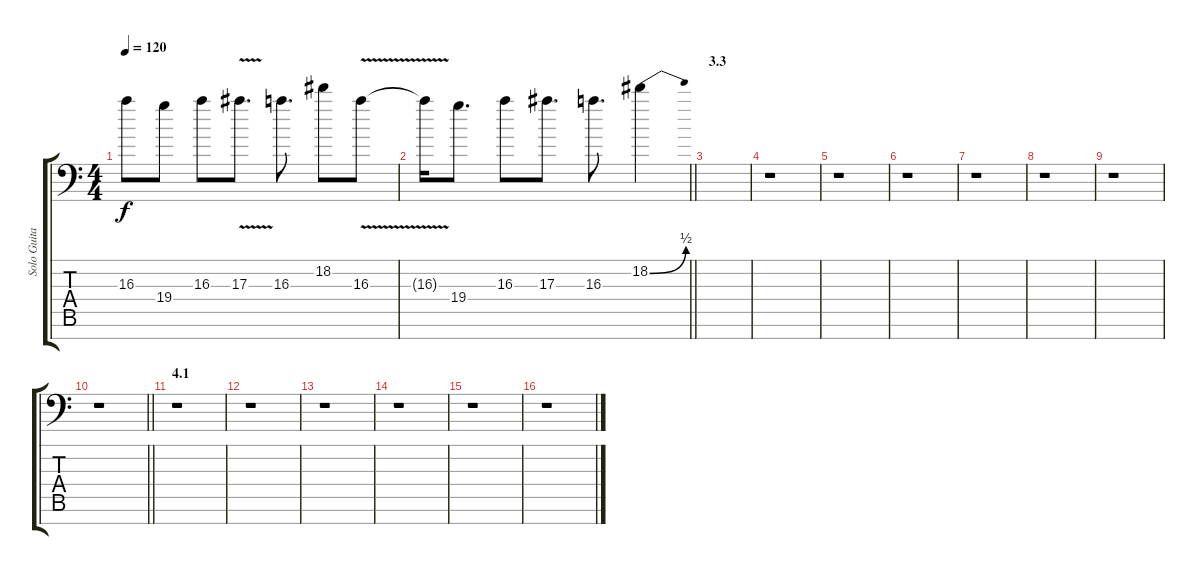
\track ("Solo Guitar" "Solo Guita") {instrument distortionguitar}
\staff {score tabs}
\tuning (D4 A3 F3 C3 G2 D2 A1) {hide}
\ts (4 4)
\tempo 120
\clef f4
\ks c
16.3.8{dy f} 19.4.8 16.3.8 17.3{v}.8{d} 16.3.8{d} 18.2.8 16.3{v}.8 |
\barLineRight lightlight
16.3{t}.16 19.4.8{d} 16.3.8 17.3.8{d} 16.3.8{d} 18.2{be (bend 0 0 60 2)}.4 |
\section ("" "3.3")
|
r.1 |
r.1 |
r.1 |
r.1 |
r.1 |
r.1 |
\barLineRight lightlight
r.1 |
\section ("" "4.1")
r.1 |
r.1 |
r.1 |
r.1 |
r.1 |
r.1
